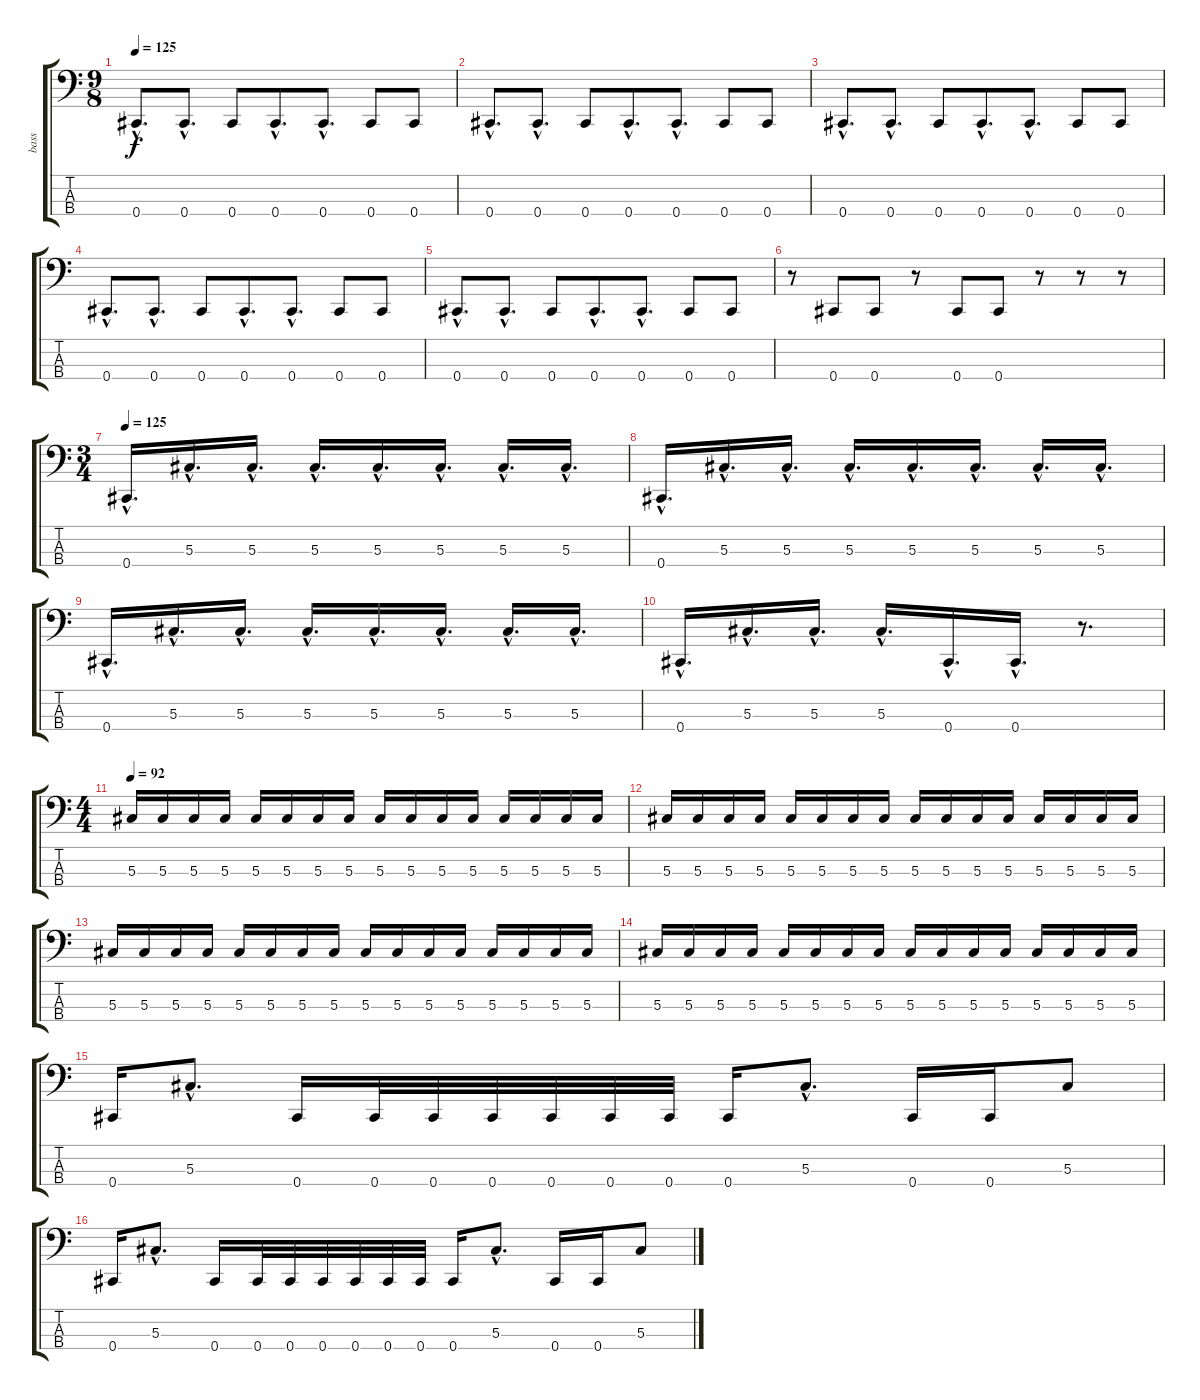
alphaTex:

\track ("bass" "bass") {instrument electricbasspick}
\staff {score tabs}
\tuning (Gb2 Db2 Ab1 Db1) {hide}
\ts (9 8)
\tempo 125
\clef f4
\ks c
0.4{hac}.8{d dy f} 0.4{hac}.8{d} 0.4.8 0.4{hac}.8{d} 0.4{hac}.8{d} 0.4.8 0.4.8 |
0.4{hac}.8{d} 0.4{hac}.8{d} 0.4.8 0.4{hac}.8{d} 0.4{hac}.8{d} 0.4.8 0.4.8 |
0.4{hac}.8{d} 0.4{hac}.8{d} 0.4.8 0.4{hac}.8{d} 0.4{hac}.8{d} 0.4.8 0.4.8 |
0.4{hac}.8{d} 0.4{hac}.8{d} 0.4.8 0.4{hac}.8{d} 0.4{hac}.8{d} 0.4.8 0.4.8 |
0.4{hac}.8{d} 0.4{hac}.8{d} 0.4.8 0.4{hac}.8{d} 0.4{hac}.8{d} 0.4.8 0.4.8 |
r.8 0.4.8 0.4.8 r.8 0.4.8 0.4.8 r.8 r.8 r.8 |
\ts (3 4)
\tempo 125
0.4{hac}.16{d} 5.3{hac}.16{d} 5.3{hac}.16{d} 5.3{hac}.16{d} 5.3{hac}.16{d} 5.3{hac}.16{d} 5.3{hac}.16{d} 5.3{hac}.16{d} |
0.4{hac}.16{d} 5.3{hac}.16{d} 5.3{hac}.16{d} 5.3{hac}.16{d} 5.3{hac}.16{d} 5.3{hac}.16{d} 5.3{hac}.16{d} 5.3{hac}.16{d} |
0.4{hac}.16{d} 5.3{hac}.16{d} 5.3{hac}.16{d} 5.3{hac}.16{d} 5.3{hac}.16{d} 5.3{hac}.16{d} 5.3{hac}.16{d} 5.3{hac}.16{d} |
0.4{hac}.16{d} 5.3{hac}.16{d} 5.3{hac}.16{d} 5.3{hac}.16{d} 0.4{hac}.16{d} 0.4{hac}.16{d} r.8{d} |
\ts (4 4)
\tempo 92
5.3.16 5.3.16 5.3.16 5.3.16 5.3.16 5.3.16 5.3.16 5.3.16 5.3.16 5.3.16 5.3.16 5.3.16 5.3.16 5.3.16 5.3.16 5.3.16 |
5.3.16 5.3.16 5.3.16 5.3.16 5.3.16 5.3.16 5.3.16 5.3.16 5.3.16 5.3.16 5.3.16 5.3.16 5.3.16 5.3.16 5.3.16 5.3.16 |
5.3.16 5.3.16 5.3.16 5.3.16 5.3.16 5.3.16 5.3.16 5.3.16 5.3.16 5.3.16 5.3.16 5.3.16 5.3.16 5.3.16 5.3.16 5.3.16 |
5.3.16 5.3.16 5.3.16 5.3.16 5.3.16 5.3.16 5.3.16 5.3.16 5.3.16 5.3.16 5.3.16 5.3.16 5.3.16 5.3.16 5.3.16 5.3.16 |
0.4.16 5.3{hac}.8{d} 0.4.16 0.4.32 0.4.32 0.4.32 0.4.32 0.4.32 0.4.32 0.4.16 5.3{hac}.8{d} 0.4.16 0.4.16 5.3.8 |
0.4.16 5.3{hac}.8{d} 0.4.16 0.4.32 0.4.32 0.4.32 0.4.32 0.4.32 0.4.32 0.4.16 5.3{hac}.8{d} 0.4.16 0.4.16 5.3.8
